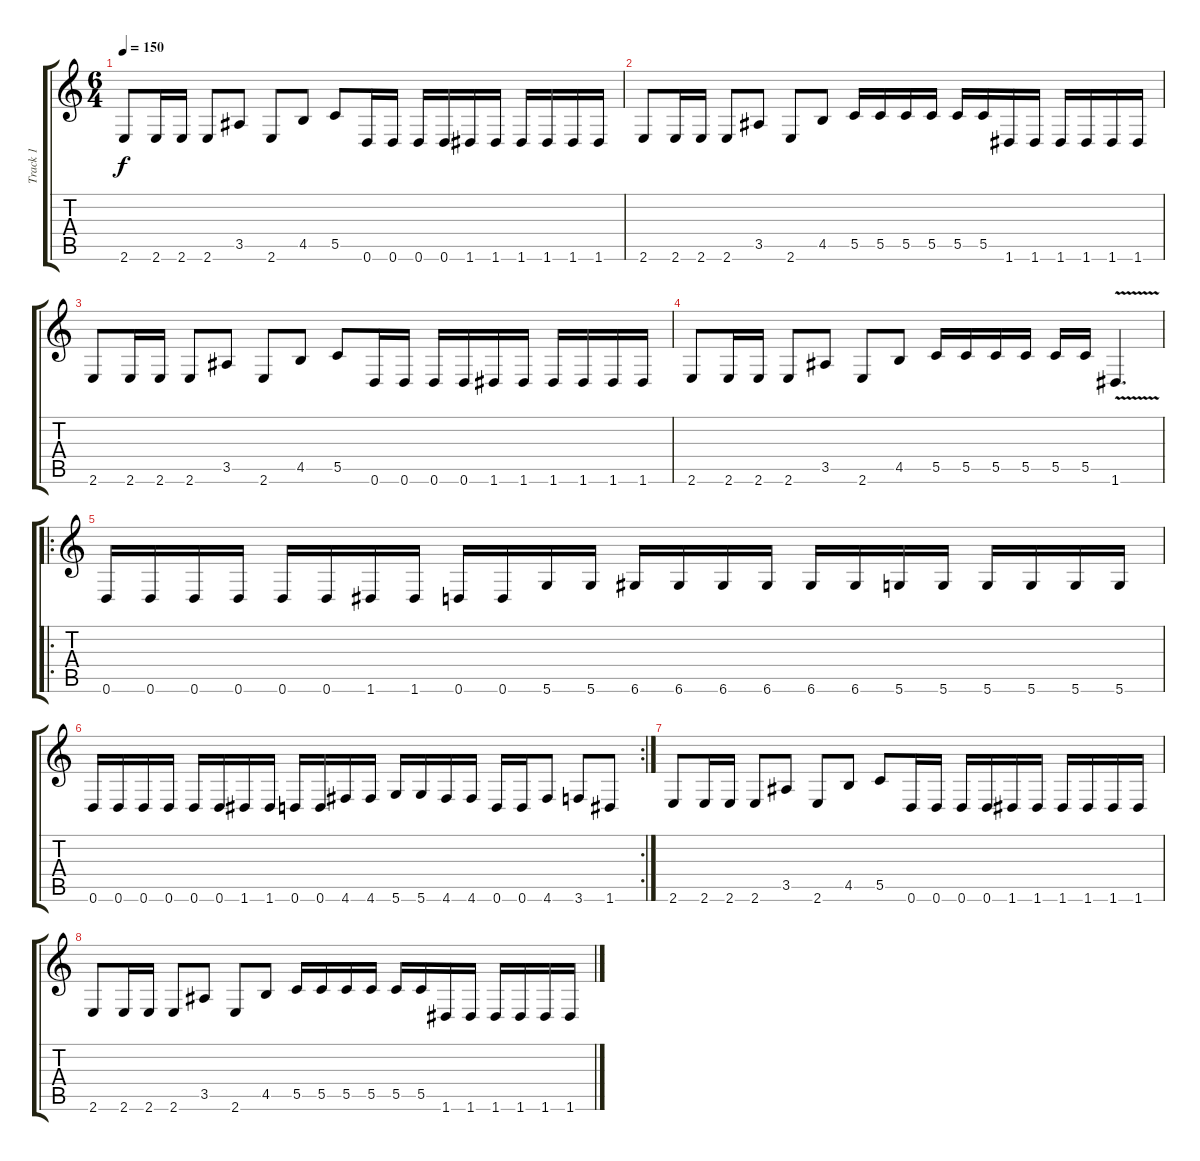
\track ("Track 1" "Track 1") {instrument distortionguitar}
\staff {score tabs}
\tuning (D4 A3 F3 C3 G2 D2) {hide}
\ts (6 4)
\tempo 150
\tempo 160
\tempo 150
\clef g2
\ks c
2.6.8{dy f instrument distortionguitar} 2.6.16 2.6.16 2.6.8 3.5.8 2.6.8 4.5.8 5.5.8 0.6.16 0.6.16 0.6.16 0.6.16 1.6.16 1.6.16 1.6.16 1.6.16 1.6.16 1.6.16 |
2.6.8 2.6.16 2.6.16 2.6.8 3.5.8 2.6.8 4.5.8 5.5.16 5.5.16 5.5.16 5.5.16 5.5.16 5.5.16 1.6.16 1.6.16 1.6.16 1.6.16 1.6.16 1.6.16 |
2.6.8 2.6.16 2.6.16 2.6.8 3.5.8 2.6.8 4.5.8 5.5.8 0.6.16 0.6.16 0.6.16 0.6.16 1.6.16 1.6.16 1.6.16 1.6.16 1.6.16 1.6.16 |
2.6.8 2.6.16 2.6.16 2.6.8 3.5.8 2.6.8 4.5.8 5.5.16 5.5.16 5.5.16 5.5.16 5.5.16 5.5.16 1.6{v}.4{d} |
\ro
0.6.16 0.6.16 0.6.16 0.6.16 0.6.16 0.6.16 1.6.16 1.6.16 0.6.16 0.6.16 5.6.16 5.6.16 6.6.16 6.6.16 6.6.16 6.6.16 6.6.16 6.6.16 5.6.16 5.6.16 5.6.16 5.6.16 5.6.16 5.6.16 |
\rc 2
0.6.16 0.6.16 0.6.16 0.6.16 0.6.16 0.6.16 1.6.16 1.6.16 0.6.16 0.6.16 4.6.16 4.6.16 5.6.16 5.6.16 4.6.16 4.6.16 0.6.16 0.6.16 4.6.8 3.6.8 1.6.8 |
2.6.8 2.6.16 2.6.16 2.6.8 3.5.8 2.6.8 4.5.8 5.5.8 0.6.16 0.6.16 0.6.16 0.6.16 1.6.16 1.6.16 1.6.16 1.6.16 1.6.16 1.6.16 |
2.6.8 2.6.16 2.6.16 2.6.8 3.5.8 2.6.8 4.5.8 5.5.16 5.5.16 5.5.16 5.5.16 5.5.16 5.5.16 1.6.16 1.6.16 1.6.16 1.6.16 1.6.16 1.6.16
